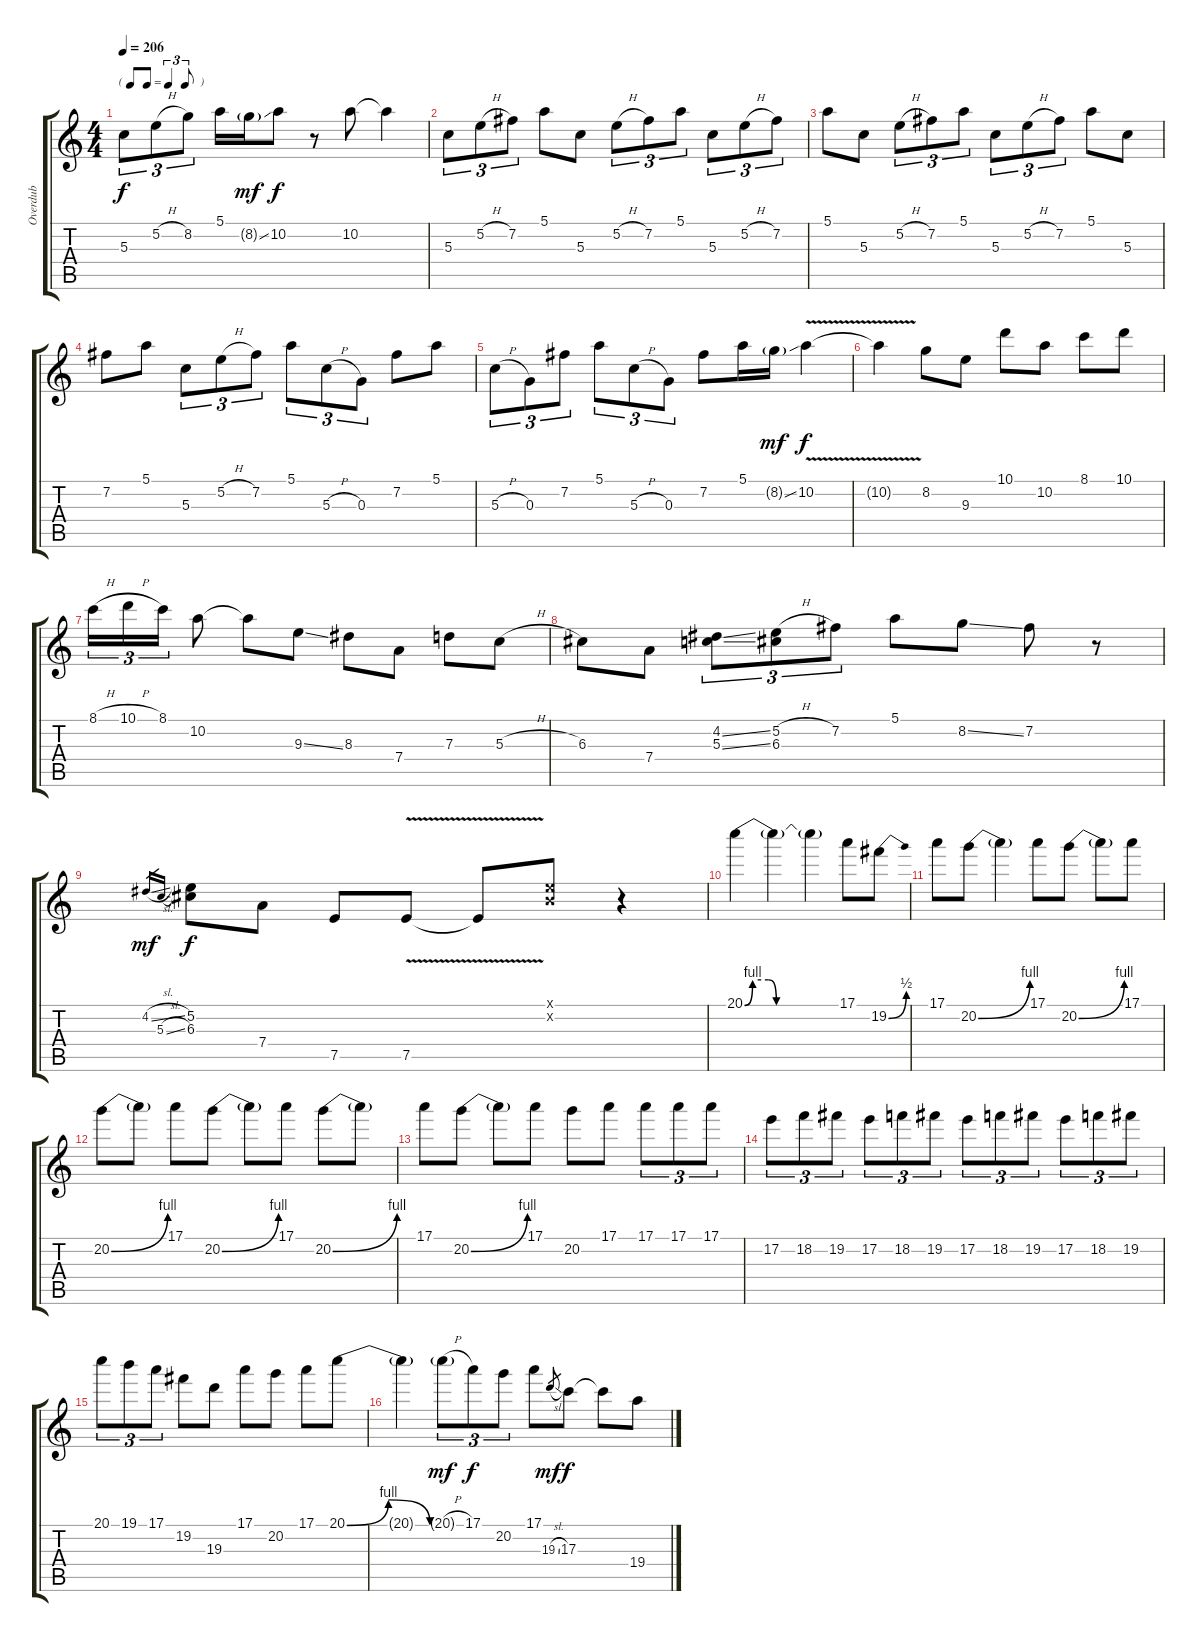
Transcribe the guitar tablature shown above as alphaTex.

\track ("Overdub" "Overdub") {instrument fretlessbass}
\staff {score tabs}
\tuning (E4 B3 G3 D3 A2 E2) {hide}
\ts (4 4)
\tf triplet8th
\tempo 206
\clef g2
\ks c
5.3.8{tu (3 2) dy f} 5.2{h}.8{tu (3 2)} 8.2.8{tu (3 2)} 5.1.16 8.2{ss g}.16{dy mf} 10.2.8{dy f} r.8 10.2.8 10.2{t}.4 |
5.3.8{tu (3 2)} 5.2{h}.8{tu (3 2)} 7.2.8{tu (3 2)} 5.1.8 5.3.8 5.2{h}.8{tu (3 2)} 7.2.8{tu (3 2)} 5.1.8{tu (3 2)} 5.3.8{tu (3 2)} 5.2{h}.8{tu (3 2)} 7.2.8{tu (3 2)} |
5.1.8 5.3.8 5.2{h}.8{tu (3 2)} 7.2.8{tu (3 2)} 5.1.8{tu (3 2)} 5.3.8{tu (3 2)} 5.2{h}.8{tu (3 2)} 7.2.8{tu (3 2)} 5.1.8 5.3.8 |
7.2.8 5.1.8 5.3.8{tu (3 2)} 5.2{h}.8{tu (3 2)} 7.2.8{tu (3 2)} 5.1.8{tu (3 2)} 5.3{h}.8{tu (3 2)} 0.3.8{tu (3 2)} 7.2.8 5.1.8 |
5.3{h}.8{tu (3 2)} 0.3.8{tu (3 2)} 7.2.8{tu (3 2)} 5.1.8{tu (3 2)} 5.3{h}.8{tu (3 2)} 0.3.8{tu (3 2)} 7.2.8 5.1.16 8.2{ss g}.16{dy mf} 10.2{v}.4{dy f} |
10.2{t}.4 8.2.8 9.3.8 10.1.8 10.2.8 8.1.8 10.1.8 |
8.1{h}.16{tu (3 2)} 10.1{h}.16{tu (3 2)} 8.1.16{tu (3 2)} 10.2.8 10.2{t}.8 9.3{ss}.8 8.3.8 7.4.8 7.3.8 5.3{h}.8 |
6.3.8 7.4.8 (4.2{ss} 5.3{ss}).8{tu (3 2)} (5.2{h} 6.3).8{tu (3 2)} 7.2.8{tu (3 2)} 5.1.8 8.2{ss}.8 7.2.8 r.8 |
4.2{sl}.16{gr dy mf} 5.3{sl}.16{gr} (5.2 6.3).8{dy f} 7.4.8 7.5.8 7.5{v}.8 7.5{t}.8 (0.1{x} 0.2{x}).8 r.4 |
20.1{be (custom 0 0 5 4 15 4 20 0 60 0)}.4 20.1{t}.4 20.1{t}.4 17.1.8 19.2{be (bend 0 0 60 2)}.8 |
17.1.8 20.2{be (bend 0 0 60 4)}.8 20.2{t}.4 17.1.8 20.2{be (bend 0 0 60 4)}.8 20.2{t}.8 17.1.8 |
20.2{be (bend 0 0 60 4)}.8 20.2{t}.8 17.1.8 20.2{be (bend 0 0 60 4)}.8 20.2{t}.8 17.1.8 20.2{be (bend 0 0 60 4)}.8 20.2{t}.8 |
17.1.8 20.2{be (bend 0 0 60 4)}.8 20.2{t}.8 17.1.8 20.2.8 17.1.8 17.1.8{tu (3 2)} 17.1.8{tu (3 2)} 17.1.8{tu (3 2)} |
17.2.8{tu (3 2)} 18.2.8{tu (3 2)} 19.2.8{tu (3 2)} 17.2.8{tu (3 2)} 18.2.8{tu (3 2)} 19.2.8{tu (3 2)} 17.2.8{tu (3 2)} 18.2.8{tu (3 2)} 19.2.8{tu (3 2)} 17.2.8{tu (3 2)} 18.2.8{tu (3 2)} 19.2.8{tu (3 2)} |
20.1.8{tu (3 2)} 19.1.8{tu (3 2)} 17.1.8{tu (3 2)} 19.2.8 19.3.8 17.1.8 20.2.8 17.1.8 20.1{be (bendrelease 0 0 30 4 40 4 60 0)}.8 |
20.1{t}.4 20.1{h g}.8{tu (3 2) dy mf} 17.1.8{tu (3 2) dy f} 20.2.8{tu (3 2)} 17.1.8 19.3{sl}.8{gr dy mf} 17.3.8{dy f} 17.3{t}.8 19.4.8
